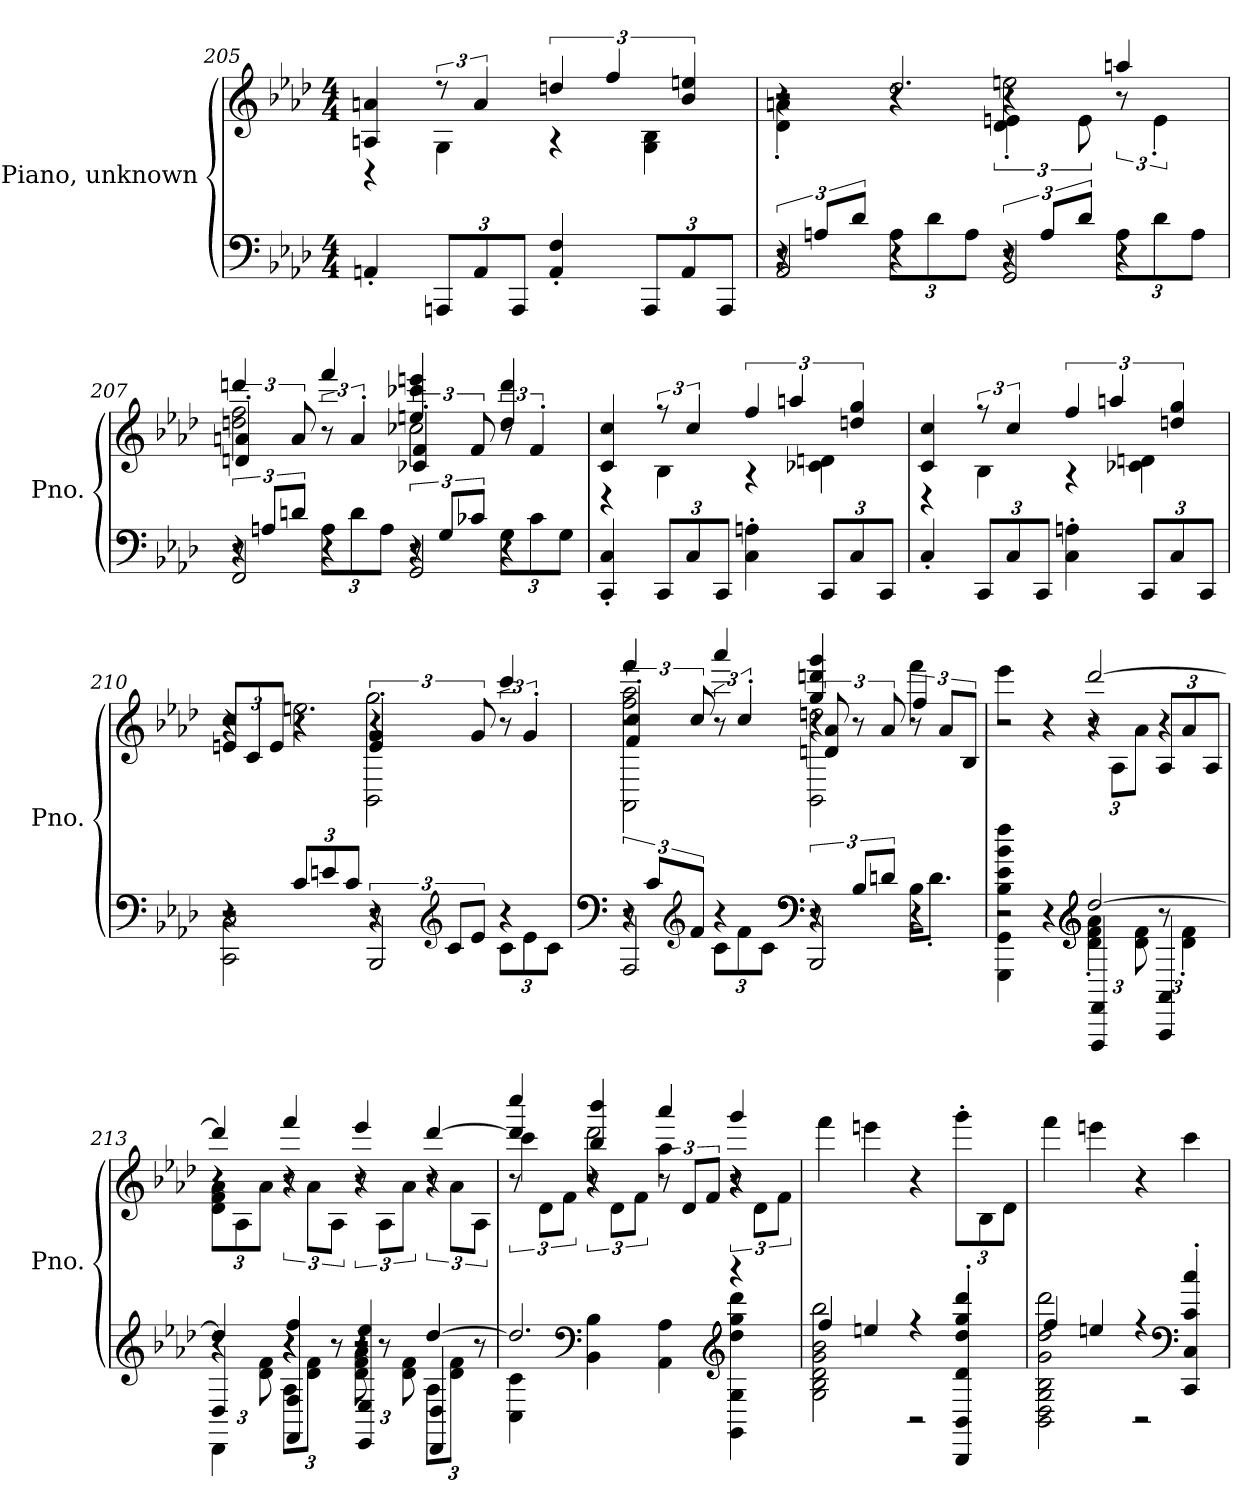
**kern	**kern
*part1	*part1
*staff2	*staff1
*I"Piano, unknown	*
*I'Pno.	*
!!LO:LB:g=z
*clefF4	*clefG2
*k[b-e-a-d-]	*k[b-e-a-d-]
*M4/4	*M4/4
=205	=205
*	*^
4AAn'/	4An/ 4an/	4r
*Xbrackettup	*	*
12AAAn/L	12r	4G\
12AA/	6a/	.
12AAA/J	.	.
4AA/' 4F/'	6ddn/	4r
.	6ff/	.
12AAA/L	.	4G\ 4B-\
12AA/	6b-/ 6een/	.
12AAA/J	.	.
*	*v	*v
=206	=206
*brackettup	*
*^	*^
*	*^	*	*^
*	*	*	*	*	*^
12r	4r	2AA-/	2r	2r	4r	4d-\' 4an\'
12An/L	.	.	.	.	.	.
12d-/J	.	.	.	.	.	.
*	*Xbrackettup	*	*	*	*	*
4r	12A\L	.	.	.	2.dd-/	4r
.	12d-\	.	.	.	.	.
.	12A\J	.	.	.	.	.
*brackettup	*	*	*	*	*	*
12r	4r	2GG/	4r	2een\	.	6d-\' 6en\'
12A/L	.	.	.	.	.	.
12d-/J	.	.	.	.	.	12e\
*	*Xbrackettup	*	*	*	*	*
4r	12A\L	.	4aan/	.	.	12r
.	12d-\	.	.	.	.	6e'\
.	12A\J	.	.	.	.	.
*	*	*	*v	*v	*v	*v
=207	=207	=207	=207
*brackettup	*	*	*
*	*	*	*^
*	*	*	*	*^
12r	4r	2FF/	4dddn/	2ddn\ 2ff\	6dn/' 6an/'
12An/L	.	.	.	.	.
12dn/J	.	.	.	.	12a/
*	*Xbrackettup	*	*	*	*
4r	12A\L	.	4fff/	.	12r
.	12d\	.	.	.	6a'/
.	12A\J	.	.	.	.
*brackettup	*	*	*	*	*
12r	4r	2GG/	4een/ 4ccc-X/ 4eeen/	2cc-X\	6c-X/' 6f/'
12G/L	.	.	.	.	.
12c-X/J	.	.	.	.	12f/
*	*Xbrackettup	*	*	*	*
4r	12G\L	.	4dd/ 4ddd/	.	12r
.	12c-\	.	.	.	6f'/
.	12G\J	.	.	.	.
*v	*v	*v	*	*	*
*	*	*v	*v
!!LO:LB:g=z
=208	=208	=208
4CC/' 4C/'	4c/ 4cc/	4r
12CC/L	12r	4B-\
12C/	6cc/	.
12CC/J	.	.
4C\' 4An\'	6ff/	4r
.	6aan/	.
12CC/L	.	4c-X\ 4dn\
12C/	6ddn/ 6gg/	.
12CC/J	.	.
=209	=209	=209
4C'/	4c/ 4cc/	4r
12CC/L	12r	4B-\
12C/	6cc/	.
12CC/J	.	.
4C\' 4An\'	6ff/	4r
.	6aan/	.
12CC/L	.	4c-X\ 4dn\
12C/	6ddn/ 6gg/	.
12CC/J	.	.
!!LO:PB:g=z
=210	=210	=210
*^	*	*^
*	*^	*	*	*
*	*	*	*	*	*Xbrackettup
*	*	*	*	*	*^
4r	2CC\ 2C\	2r	4cc/	4r	12en/L	2r
.	.	.	.	.	12c/	.
.	.	.	.	.	12e/J	.
12c/L	.	.	4r	2.een\	4r	.
12en/	.	.	.	.	.	.
12c/J	.	.	.	.	.	.
*brackettup	*	*	*	*	*brackettup	*
12r	4r	2BBB-/	4r	.	6e/' 6g/'	2BB-\ 2gg\
*clefG2	*	*	*	*	*	*
12c/L	.	.	.	.	.	.
12e/J	.	.	.	.	12g/	.
*	*Xbrackettup	*	*	*	*	*
4r	12c\L	.	4ccc/	.	12r	.
.	12e\	.	.	.	6g'/	.
.	12c\J	.	.	.	.	.
=211	=211	=211	=211	=211	=211	=211
*clefF4	*	*	*	*	*	*
*brackettup	*	*	*	*	*	*
12r	4r	2AAA-/	4fff/	2AA-\ 2ff\ 2aa-\	6f/' 6cc/'	2r
12c/L	.	.	.	.	.	.
*clefG2	*	*	*	*	*	*
12f/J	.	.	.	.	12cc/	.
*	*Xbrackettup	*	*	*	*	*
4r	12c\L	.	4aaa-/	.	12r	.
.	12f\	.	.	.	6cc'/	.
.	12c\J	.	.	.	.	.
*clefF4	*	*	*	*	*	*
*brackettup	*	*	*	*	*	*
12r	4r	2BBB-/	4gg/ 4dddn/ 4ggg/	4r	12dn/ 12a-/	2BB-\ 2ddn\
12B-/L	.	.	.	.	12r	.
12dn/J	.	.	.	.	12a-/	.
4r	16B-\KL	.	12r	4fff\	4ff/	.
.	8.d'\J	.	.	.	.	.
.	.	.	12a-/L	.	.	.
.	.	.	12B-/J	.	.	.
*	*	*	*	*	*v	*v
!!LO:LB:g=z
=212	=212	=212	=212	=212	=212
2r	4GGG\ 4GG\ 4B-\ 4e-\ 4b-\ 4ff\	2r	2r	2r	4eee-\
.	4r	.	.	.	4r
*clefG2	*	*	*	*	*
[2dd-/	6d-\' 6f\' 6a-\'	4FFF/ 4FF/	[2ddd-/	4r	12r
.	.	.	.	.	12A-\L
.	12d-\ 12f\	.	.	.	12a-\J
*	*	*	*	*Xbrackettup	*
.	12r	4AAA-/ 4AA-/	.	12A-/L	4r
.	6d-\' 6f\'	.	.	12a-/	.
.	.	.	.	12A-/J	.
=213	=213	=213	=213	=213	=213
*	*	*^	*	*	*
4dd-/]	6r	4D-/	4DD-\	4ddd-/]	4r	12d-\ 12f\ 12a-\L
.	.	.	.	.	.	12A-\
.	12d-\ 12f\	.	.	.	.	12a-\J
*	*	*	*	*	*	*brackettup
4r	12A-\L	4FF/ 4F/ 4ff/	4r	4r	4fff/	12r
.	12d-\ 12f\J	.	.	.	.	12a-\L
.	12r	.	.	.	.	12A-\J
4r	12d-\ 12f\ 12a-\	4EE-/ 4E-/ 4ee-/	2r	4r	4eee-/	12r
.	12r	.	.	.	.	12A-\L
.	12d-\ 12f\	.	.	.	.	12a-\J
[4dd-/	12A-\L	4DD-/ 4D-/	.	[4ddd-/	4r	12r
.	12d-\ 12f\J	.	.	.	.	12a-\L
.	12r	.	.	.	.	12A-\J
*	*v	*v	*v	*	*	*
=214	=214	=214	=214	=214
*	*	*	*	*^
2.dd-/]	4C\ 4c\	4ddd-/]	4ccc\	4cccc/	12r
.	.	.	.	.	12d-\L
.	.	.	.	.	12f\J
*clefF4	*	*	*	*	*
.	4BB-\ 4B-\	4r	2ddd-\	4bb-/ 4bbb-/	12r
.	.	.	.	.	12d-\L
.	.	.	.	.	12f\J
.	4AA-\ 4A-\	4aaa-/	.	12r	4aa-\
.	.	.	.	12d-/L	.
.	.	.	.	12f/J	.
*clefG2	*	*	*	*	*
4r	4GG\ 4G\ 4dd-\ 4gg\ 4ddd-\	4ggg/	4r	4r	12r
.	.	.	.	.	12d-\L
.	.	.	.	.	12f\J
*	*	*v	*v	*v	*v
!!LO:LB:g=z
=215	=215	=215
4ff/	2G\ 2B-\ 2d-\ 2g\ 2b-\ 2bb-\	4fff\
4een/	.	4eeen\
4r	2r	4r
*	*	*Xbrackettup
4BBB-/' 4BB-/' 4d-/' 4dd-/' 4gg/' 4ddd-/'	.	12ggg'\L
.	.	12B-\
.	.	12d-\J
=216	=216	=216
4ff/	2BB-\ 2D-\ 2G\ 2B-\ 2g\ 2dd-\ 2ddd-\	4fff\
4een/	.	4eeen\
4r	2r	4r
*clefF4	*	*
4CC/' 4C/' 4c/' 4cc/'	.	4ccc\
*v	*v	*
=	=
*-	*-
